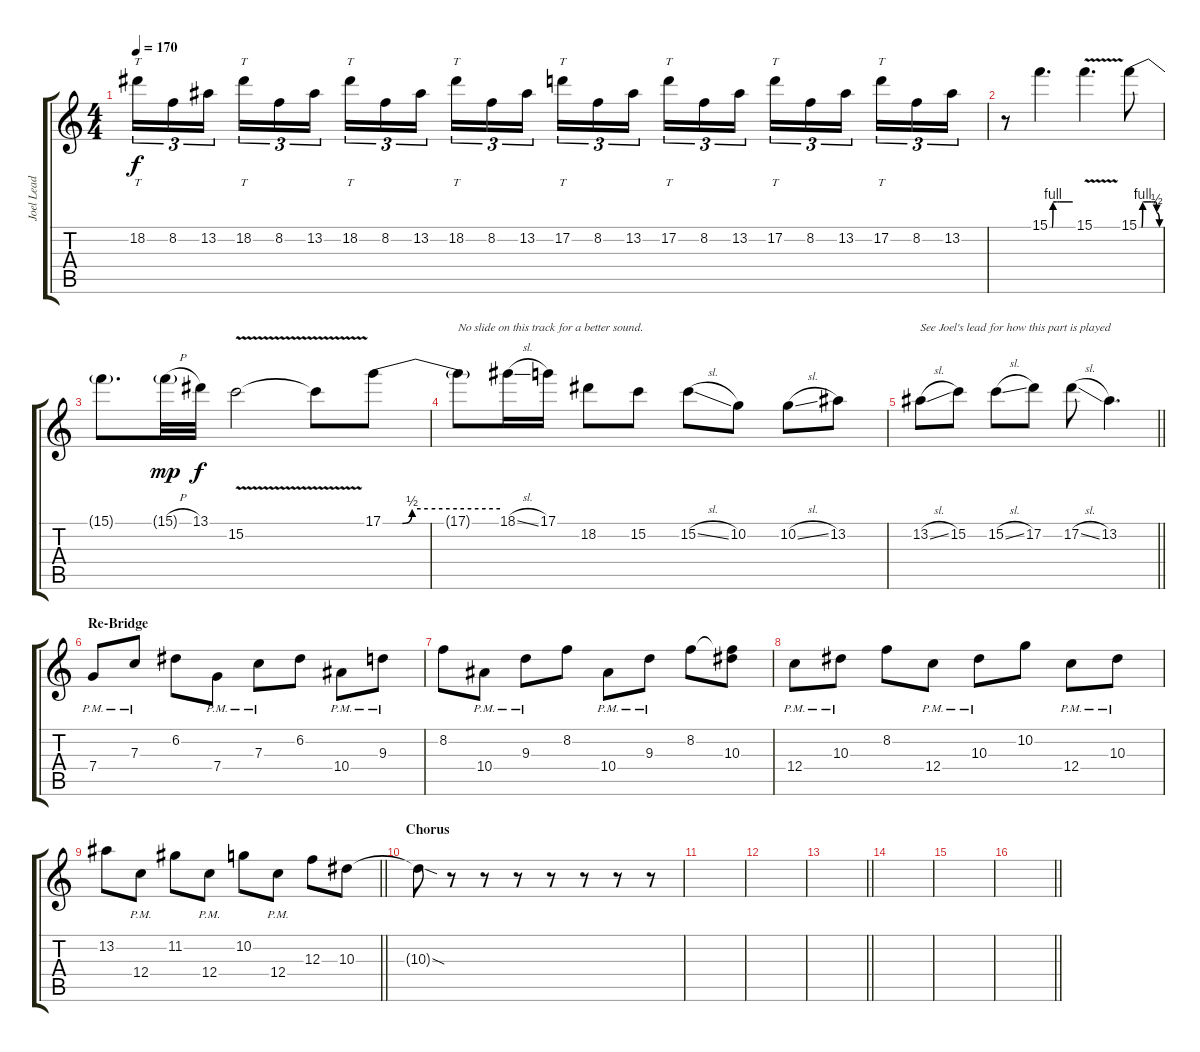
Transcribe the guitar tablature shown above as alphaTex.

\track ("Joel Lead" "Joel Lead") {instrument distortionguitar}
\staff {score tabs}
\tuning (D4 A3 F3 C3 G2 C2) {hide}
\ts (4 4)
\tempo 170
\clef g2
\ks c
18.2.16{tt tu (3 2) dy f} 8.2.16{tu (3 2)} 13.2.16{tu (3 2) beam splitsecondary} 18.2.16{tt tu (3 2)} 8.2.16{tu (3 2)} 13.2.16{tu (3 2)} 18.2.16{tt tu (3 2)} 8.2.16{tu (3 2)} 13.2.16{tu (3 2) beam splitsecondary} 18.2.16{tt tu (3 2)} 8.2.16{tu (3 2)} 13.2.16{tu (3 2)} 17.2.16{tt tu (3 2)} 8.2.16{tu (3 2)} 13.2.16{tu (3 2) beam splitsecondary} 17.2.16{tt tu (3 2)} 8.2.16{tu (3 2)} 13.2.16{tu (3 2)} 17.2.16{tt tu (3 2)} 8.2.16{tu (3 2)} 13.2.16{tu (3 2) beam splitsecondary} 17.2.16{tt tu (3 2)} 8.2.16{tu (3 2)} 13.2.16{tu (3 2)} |
r.8 15.1{be (custom 0 0 3 0 6 0 9 4 11 4 17 4 21 4 26 4 40 4 45 4 60 4)}.4{d} 15.1{v}.4{d} 15.1{be (custom 0 0 5 0 8 0 11 4 13 4 15 4 36 4 43 4 48 4 52 2 60 0)}.8 |
15.1{t}.8{d} 15.1{h g}.32{dy mp} 13.1.32{dy f} 15.2{v}.2 15.2{t}.8 17.1{be (custom 0 0 10 0 15 2 23 2 60 2)}.8 |
17.1{t}.8{txt "No slide on this track for a better sound."} 18.1{sl}.16 17.1.16 18.2.8 15.2.8 15.2{sl}.8 10.2.8 10.2{sl}.8 13.2.8 |
\barLineRight lightlight
13.2{sl}.8{txt "See Joel's lead for how this part is played"} 15.2.8 15.2{sl}.8 17.2.8 17.2{sl}.8 13.2.4{d} |
\section ("" "Re-Bridge")
7.4{pm}.8 7.3{pm}.8 6.2.8 7.4{pm}.8 7.3{pm}.8 6.2.8 10.4{pm}.8 9.3{pm}.8 |
8.2.8 10.4{pm}.8 9.3{pm}.8 8.2.8 10.4{pm}.8 9.3{pm}.8 8.2.8 (8.2{t} 10.3).8 |
12.4{pm}.8 10.3{pm}.8 8.2.8 12.4{pm}.8 10.3{pm}.8 10.2.8 12.4{pm}.8 10.3{pm}.8 |
\barLineRight lightlight
13.2.8 12.4{pm}.8 11.2.8 12.4{pm}.8 10.2.8 12.4{pm}.8 12.3.8 10.3.8 |
\section ("" "Chorus")
10.3{sod t}.8 r.8 r.8 r.8 r.8 r.8 r.8 r.8 |
|
|
\barLineRight lightlight
|
|
|
\barLineRight lightlight
